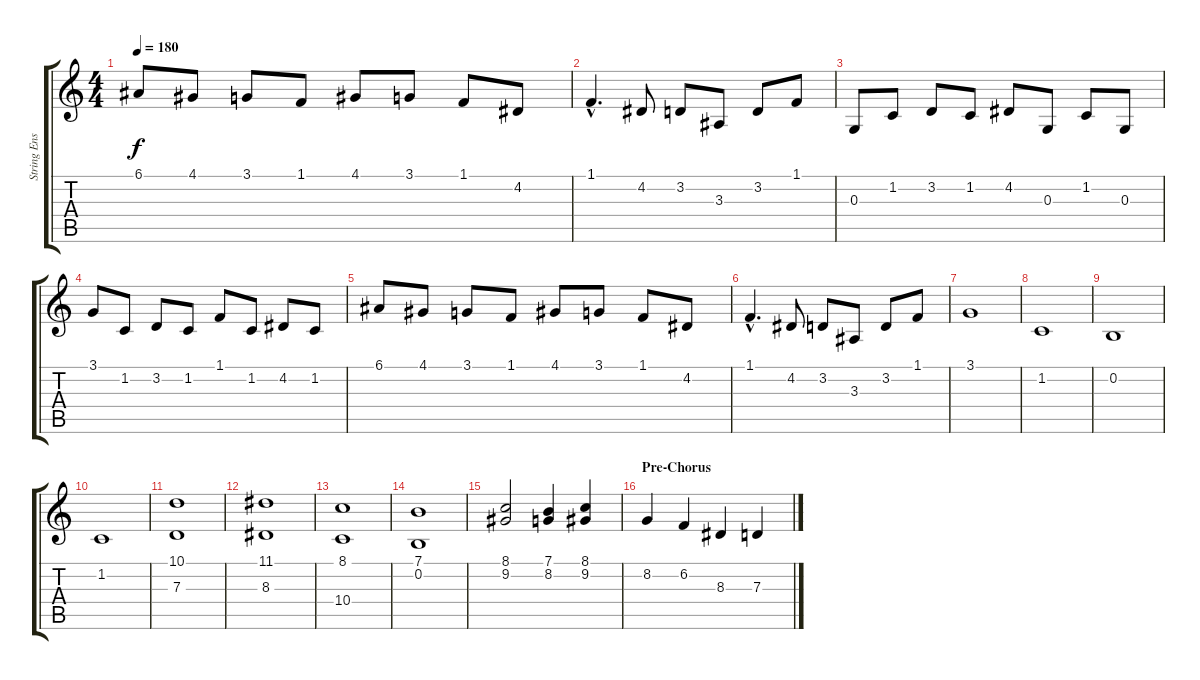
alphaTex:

\track ("String Ensemble 2" "String Ens") {instrument stringensemble1}
\staff {score tabs}
\tuning (E4 B3 G3 D3 A2 E2) {hide}
\ts (4 4)
\tempo 180
\clef g2
\ks c
6.1.8{dy f} 4.1.8 3.1.8 1.1.8 4.1.8 3.1.8 1.1.8 4.2.8 |
1.1{hac}.4{d} 4.2.8 3.2.8 3.3.8 3.2.8 1.1.8 |
0.3.8 1.2.8 3.2.8 1.2.8 4.2.8 0.3.8 1.2.8 0.3.8 |
3.1.8 1.2.8 3.2.8 1.2.8 1.1.8 1.2.8 4.2.8 1.2.8 |
6.1.8 4.1.8 3.1.8 1.1.8 4.1.8 3.1.8 1.1.8 4.2.8 |
1.1{hac}.4{d} 4.2.8 3.2.8 3.3.8 3.2.8 1.1.8 |
3.1.1 |
1.2.1 |
0.2.1 |
1.2.1 |
(10.1 7.3).1 |
(11.1 8.3).1 |
(8.1 10.4).1 |
(7.1 0.2).1 |
(8.1 9.2).2 (7.1 8.2).4 (8.1 9.2).4 |
\section ("" "Pre-Chorus")
8.2.4 6.2.4 8.3.4 7.3.4
